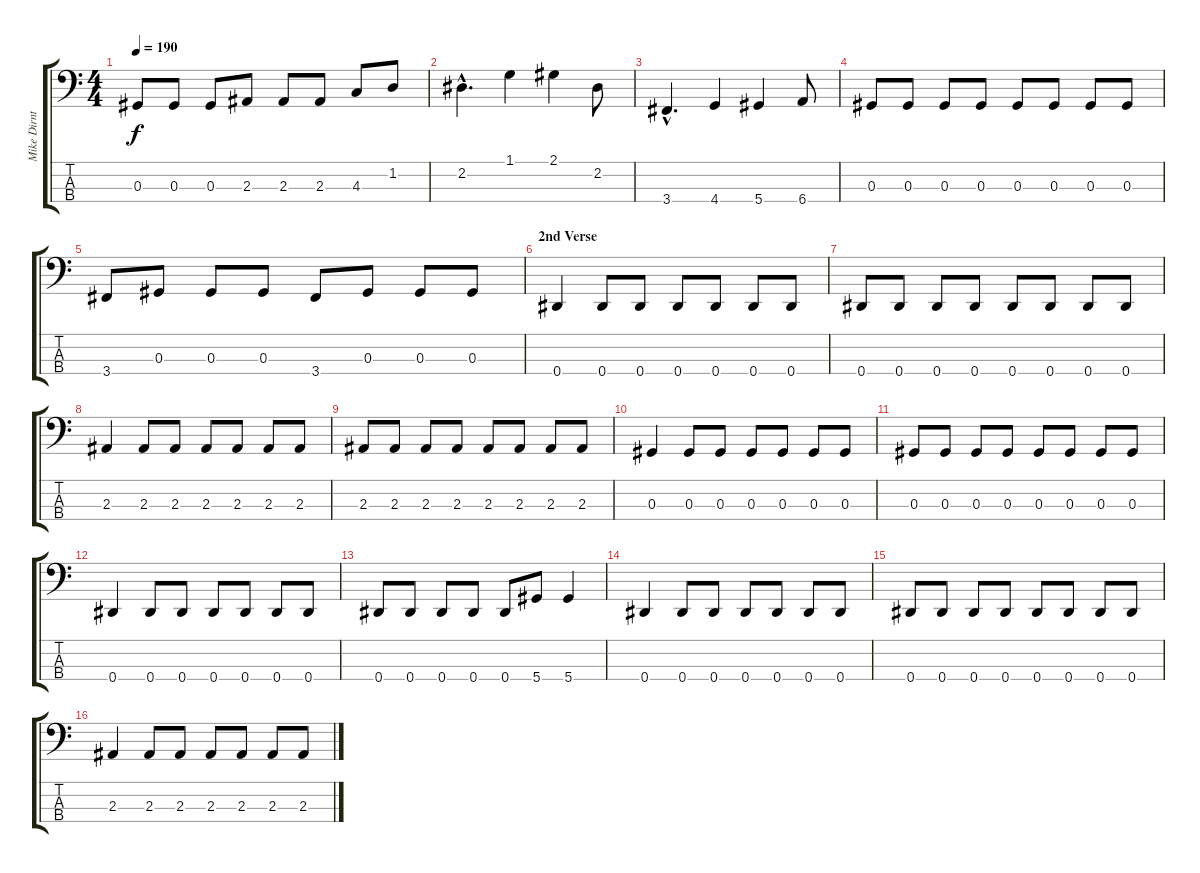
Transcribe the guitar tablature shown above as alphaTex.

\track ("Mike Dirnt (Bass Double)" "Mike Dirnt") {instrument electricbasspick}
\staff {score tabs}
\tuning (Gb2 Db2 Ab1 Eb1) {hide}
\ts (4 4)
\tempo 190
\clef f4
\ks c
0.3.8{dy f} 0.3.8 0.3.8 2.3.8 2.3.8 2.3.8 4.3.8 1.2.8 |
2.2{hac}.4{d} 1.1.4 2.1.4 2.2.8 |
3.4{hac}.4{d} 4.4.4 5.4.4 6.4.8 |
0.3.8 0.3.8 0.3.8 0.3.8 0.3.8 0.3.8 0.3.8 0.3.8 |
3.4.8 0.3.8 0.3.8 0.3.8 3.4.8 0.3.8 0.3.8 0.3.8 |
\section ("" "2nd Verse")
0.4.4 0.4.8 0.4.8 0.4.8 0.4.8 0.4.8 0.4.8 |
0.4.8 0.4.8 0.4.8 0.4.8 0.4.8 0.4.8 0.4.8 0.4.8 |
2.3.4 2.3.8 2.3.8 2.3.8 2.3.8 2.3.8 2.3.8 |
2.3.8 2.3.8 2.3.8 2.3.8 2.3.8 2.3.8 2.3.8 2.3.8 |
0.3.4 0.3.8 0.3.8 0.3.8 0.3.8 0.3.8 0.3.8 |
0.3.8 0.3.8 0.3.8 0.3.8 0.3.8 0.3.8 0.3.8 0.3.8 |
0.4.4 0.4.8 0.4.8 0.4.8 0.4.8 0.4.8 0.4.8 |
0.4.8 0.4.8 0.4.8 0.4.8 0.4.8 5.4.8 5.4.4 |
0.4.4 0.4.8 0.4.8 0.4.8 0.4.8 0.4.8 0.4.8 |
0.4.8 0.4.8 0.4.8 0.4.8 0.4.8 0.4.8 0.4.8 0.4.8 |
2.3.4 2.3.8 2.3.8 2.3.8 2.3.8 2.3.8 2.3.8
